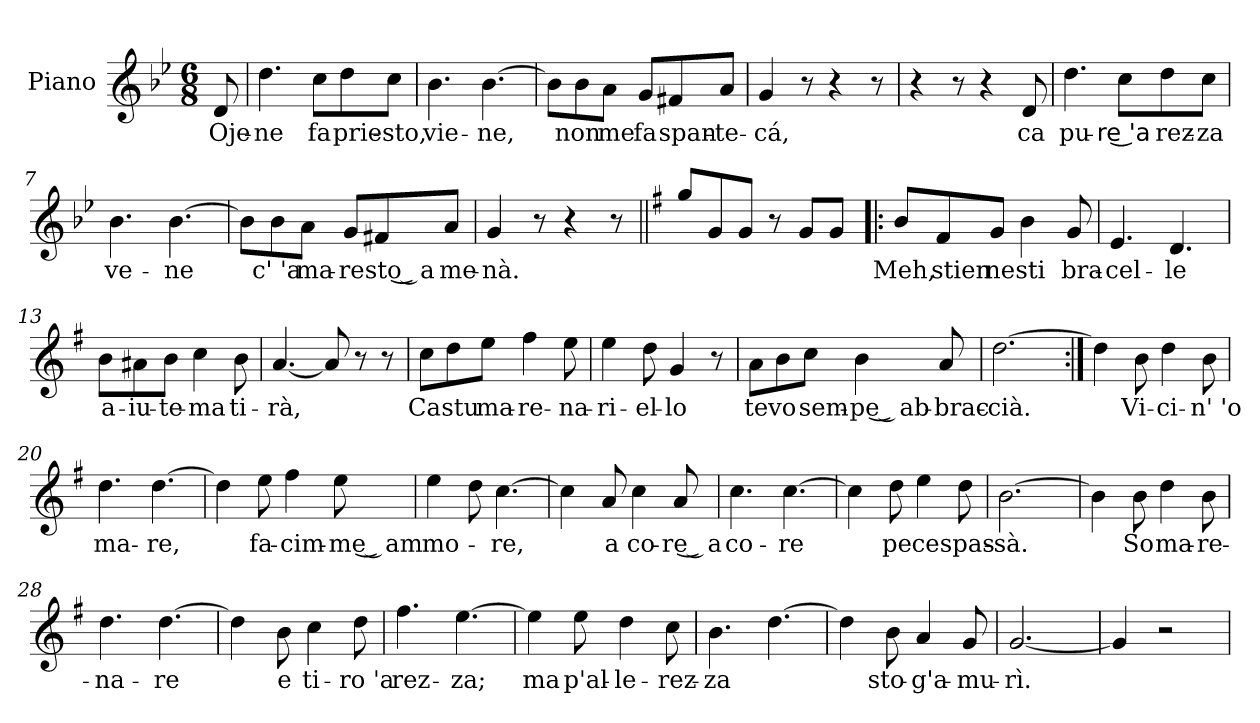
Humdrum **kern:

**kern	**text
*part1	*part1
*staff1	*staff1
*I"Piano	*
*I'Pno.	*
*clefG2	*
*k[b-e-]	*
*B-:	*
*M6/8	*
=	=
8d/	Oje-
=1	=1
4.dd\	-ne
8cc\L	fa
8dd\	prie-
8cc\J	-sto,
=2	=2
4.b-\	vie-
[4.b-\	-ne,
=3	=3
8b-\L]	.
8b-\	non
8a\J	me
8g/L	fa
8f#X/	span-
8a/J	-te-
=4	=4
4g/	-cá,
8r	.
4r	.
8r	.
!!LO:LB:g=z
=5	=5
4r	.
8r	.
4r	.
8d/	ca
=6	=6
4.dd\	pu-
8cc\L	-re͜ 'a
8dd\	rez-
8cc\J	-za
=7	=7
4.b-\	ve-
[4.b-\	-ne
=8	=8
8b-\L]	.
8b-\	c' 'a
8a\J	ma-
8g/L	-re
8f#X/	sto͜ a
8a/J	me-
=9	=9
4g/	-nà.
8r	.
4r	.
8r	.
!!LO:LB:g=z
=10||	=10||
*k[f#]	*
*G:	*
8gg/L	.
8g/	.
8g/J	.
8r	.
8g/L	.
8g/J	.
=11!|:	=11!|:
8b/L	Meh,
8f#/	stien
8g/J	ne
4b\	sti
8g/	bra-
=12	=12
4.e/	-cel-
4.d/	-le
=13	=13
8b\L	a-
8a#X\	-iu-
8b\J	-te-
4cc\	-ma
8b\	ti-
=14	=14
[4.a/	-rà,
8a/]	.
8r	.
8r	.
!!LO:LB:g=z
=15	=15
8cc\L	Ca
8dd\	stu
8ee\J	ma-
4ff#\	-re-
8ee\	-na-
=16	=16
4ee\	-ri-
8dd\	-el-
4g/	-lo
8r	.
=17	=17
8a\L	te
8b\	vo
8cc\J	sem-
4b\	-pe͜ ab-
8a/	-brac-
=18	=18
[2.dd\	-cià.
!!LO:LB:g=z
=19:|!	=19:|!
4dd\]	.
8b\	Vi-
4dd\	-ci-
8b\	-n' 'o
=20	=20
4.dd\	ma-
[4.dd\	-re,
=21	=21
4dd\]	.
8ee\	fa-
4ff#\	-cim-
8ee\	-me͜ am
=22	=22
4ee\	mo-
8dd\	.
[4.cc\	-re,
=23	=23
4cc\]	.
8a/	a
4cc\	co-
8a/	-re͜ a
=24	=24
4.cc\	co-
[4.cc\	-re
!!LO:LB:g=z
=25	=25
4cc\]	.
8dd\	pe
4ee\	ce
8dd\	spas-
=26	=26
[2.b\	-sà.
=27	=27
4b\]	.
8b\	So
4dd\	ma-
8b\	-re-
=28	=28
4.dd\	-na-
[4.dd\	-re
=29	=29
4dd\]	.
8b\	e
4cc\	ti-
8dd\	-ro 'a
=30	=30
4.ff#\	rez-
[4.ee\	-za;
!!LO:LB:g=z
=31	=31
4ee\]	ma
8ee\	p'al-
4dd\	-le-
8cc\	-rez-
=32	=32
4.b\	-za
[4.dd\	.
=33	=33
4dd\]	.
8b\	sto-
4a/	-g'a-
8g/	-mu-
=34	=34
[2.g/	-rì.
=35	=35
4g/]	.
2r	.
=	=
*-	*-
